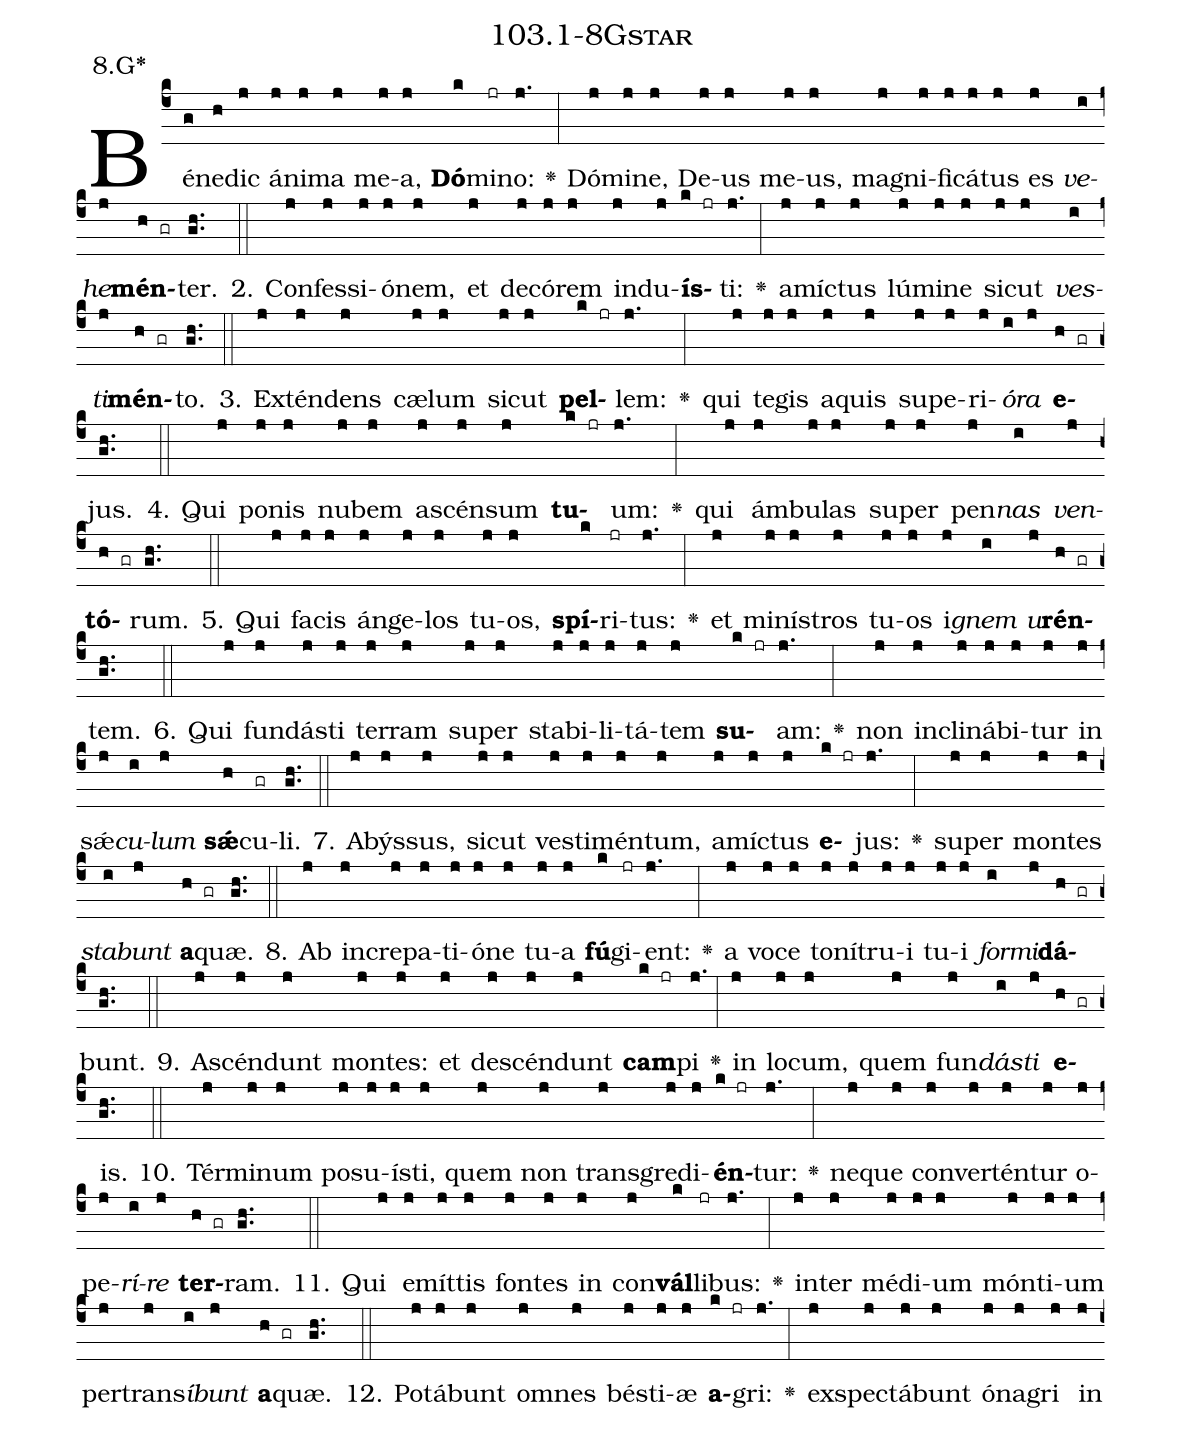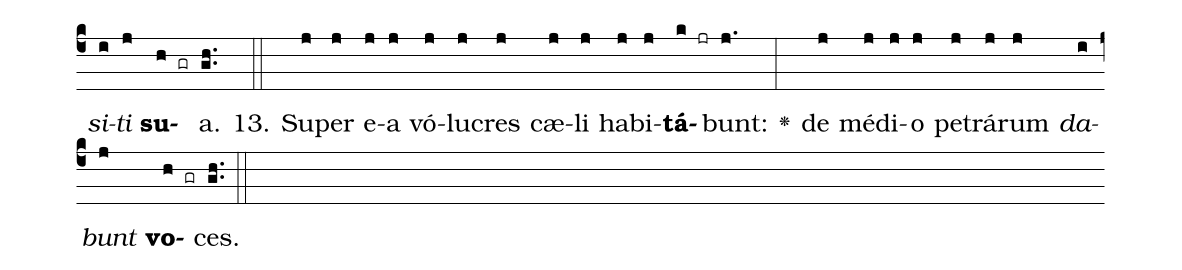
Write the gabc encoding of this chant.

name: 103.1-8Gstar;
annotation: 8.G*;
%%
(c4)Bé(g)ne(h)dic(j) á(j)ni(j)ma(j) me(j)a,(j) <b>Dó</b>(k)mi(jr)no:(j.) <v>\greheightstar</v>(:) Dó(j)mi(j)ne,(j) De(j)us(j) me(j)us,(j) ma(j)gni(j)fi(j)cá(j)tus(j) es(j) <i>ve</i>(i)<i>he</i>(j)<b>mén</b>(h gr)ter.(gh..) (::)
2. Con(j)fes(j)si(j)ó(j)nem,(j) et(j) de(j)có(j)rem(j) ind(j)u(j)<b>ís</b>(k jr)ti:(j.) <v>\greheightstar</v>(:) a(j)míc(j)tus(j) lú(j)mi(j)ne(j) sic(j)ut(j) <i>ves</i>(i)<i>ti</i>(j)<b>mén</b>(h gr)to.(gh..) (::)
3. Ex(j)tén(j)dens(j) cæ(j)lum(j) sic(j)ut(j) <b>pel</b>(k jr)lem:(j.) <v>\greheightstar</v>(:) qui(j) te(j)gis(j) a(j)quis(j) su(j)pe(j)ri(j)<i>ó</i>(i)<i>ra</i>(j) <b>e</b>(h gr)jus.(gh..) (::)
4. Qui(j) po(j)nis(j) nu(j)bem(j) a(j)scén(j)sum(j) <b>tu</b>(k jr)um:(j.) <v>\greheightstar</v>(:) qui(j) ám(j)bu(j)las(j) su(j)per(j) pen(j)<i>nas</i>(i) <i>ven</i>(j)<b>tó</b>(h gr)rum.(gh..) (::)
5. Qui(j) fa(j)cis(j) án(j)ge(j)los(j) tu(j)os,(j) <b>spí</b>(k)ri(jr)tus:(j.) <v>\greheightstar</v>(:) et(j) mi(j)nís(j)tros(j) tu(j)os(j) i(j)<i>gnem</i>(i) <i>u</i>(j)<b>rén</b>(h gr)tem.(gh..) (::)
6. Qui(j) fun(j)dás(j)ti(j) ter(j)ram(j) su(j)per(j) sta(j)bi(j)li(j)tá(j)tem(j) <b>su</b>(k jr)am:(j.) <v>\greheightstar</v>(:) non(j) in(j)cli(j)ná(j)bi(j)tur(j) in(j) sǽ(j)<i>cu</i>(i)<i>lum</i>(j) <b>sǽ</b>(h)cu(gr)li.(gh..) (::)
7. A(j)býs(j)sus,(j) sic(j)ut(j) ves(j)ti(j)mén(j)tum,(j) a(j)míc(j)tus(j) <b>e</b>(k jr)jus:(j.) <v>\greheightstar</v>(:) su(j)per(j) mon(j)tes(j) <i>sta</i>(i)<i>bunt</i>(j) <b>a</b>(h gr)quæ.(gh..) (::)
8. Ab(j) in(j)cre(j)pa(j)ti(j)ó(j)ne(j) tu(j)a(j) <b>fú</b>(k)gi(jr)ent:(j.) <v>\greheightstar</v>(:) a(j) vo(j)ce(j) to(j)ní(j)tru(j)i(j) tu(j)i(j) <i>for</i>(i)<i>mi</i>(j)<b>dá</b>(h gr)bunt.(gh..) (::)
9. A(j)scén(j)dunt(j) mon(j)tes:(j) et(j) de(j)scén(j)dunt(j) <b>cam</b>(k jr)pi(j.) <v>\greheightstar</v>(:) in(j) lo(j)cum,(j) quem(j) fun(j)<i>dás</i>(i)<i>ti</i>(j) <b>e</b>(h gr)is.(gh..) (::)
10. Tér(j)mi(j)num(j) po(j)su(j)ís(j)ti,(j) quem(j) non(j) trans(j)gre(j)di(j)<b>én</b>(k jr)tur:(j.) <v>\greheightstar</v>(:) ne(j)que(j) con(j)ver(j)tén(j)tur(j) o(j)pe(j)<i>rí</i>(i)<i>re</i>(j) <b>ter</b>(h gr)ram.(gh..) (::)
11. Qui(j) e(j)mít(j)tis(j) fon(j)tes(j) in(j) con(j)<b>vál</b>(k)li(jr)bus:(j.) <v>\greheightstar</v>(:) in(j)ter(j) mé(j)di(j)um(j) món(j)ti(j)um(j) per(j)trans(j)<i>í</i>(i)<i>bunt</i>(j) <b>a</b>(h gr)quæ.(gh..) (::)
12. Po(j)tá(j)bunt(j) om(j)nes(j) bés(j)ti(j)æ(j) <b>a</b>(k jr)gri:(j.) <v>\greheightstar</v>(:) ex(j)spec(j)tá(j)bunt(j) ó(j)na(j)gri(j) in(j) <i>si</i>(i)<i>ti</i>(j) <b>su</b>(h gr)a.(gh..) (::)
13. Su(j)per(j) e(j)a(j) vó(j)lu(j)cres(j) cæ(j)li(j) ha(j)bi(j)<b>tá</b>(k jr)bunt:(j.) <v>\greheightstar</v>(:) de(j) mé(j)di(j)o(j) pe(j)trá(j)rum(j) <i>da</i>(i)<i>bunt</i>(j) <b>vo</b>(h gr)ces.(gh..) (::)
